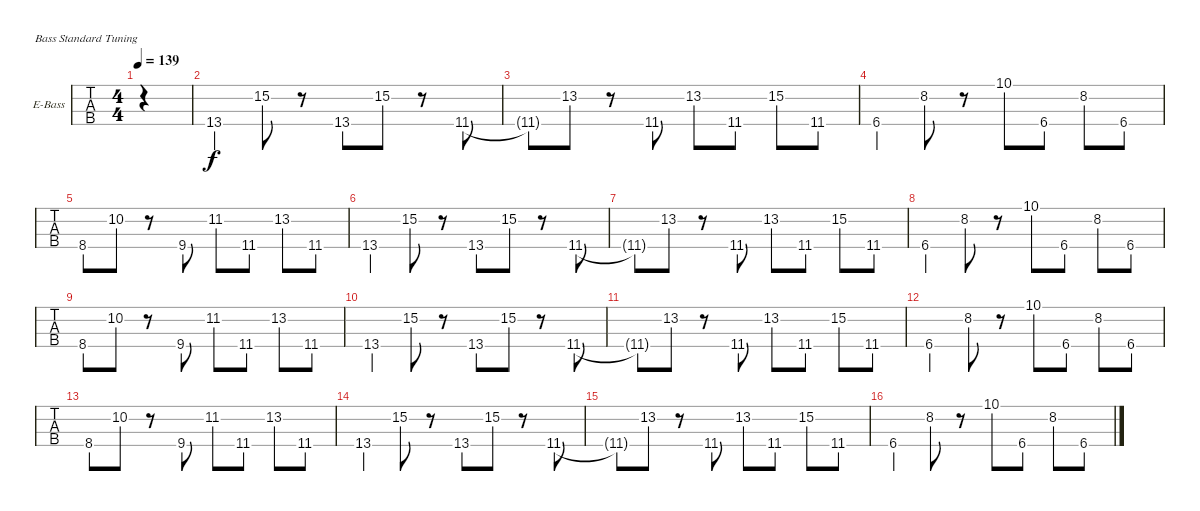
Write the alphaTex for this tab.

\defaultSystemsLayout 4
\bracketExtendMode groupsimilarinstruments
\firstSystemTrackNameOrientation horizontal
\otherSystemsTrackNameOrientation horizontal
\track ("Electric Bass" "E-Bass") {solo instrument electricbassfinger}
\staff {tabs}
\tuning (G2 D2 A1 E1)
\ts (4 4)
\tempo 139
\clef f4
\ks c
|
13.4.4 15.2.8 r.8 13.4.8 15.2.8 r.8 11.4.8 |
11.4{t}.8 13.2.8 r.8 11.4.8 13.2.8 11.4.8 15.2.8 11.4.8 |
6.4.4 8.2.8 r.8 10.1{st}.8 6.4{st}.8 8.2.8 6.4.8 |
8.4.8 10.2.8 r.8 9.4.8 11.2.8 11.4.8 13.2.8 11.4.8 |
13.4.4 15.2.8 r.8 13.4.8 15.2.8 r.8 11.4.8 |
11.4{t}.8 13.2.8 r.8 11.4.8 13.2.8 11.4.8 15.2.8 11.4.8 |
6.4.4 8.2.8 r.8 10.1{st}.8 6.4{st}.8 8.2.8 6.4.8 |
8.4.8 10.2.8 r.8 9.4.8 11.2.8 11.4.8 13.2.8 11.4.8 |
13.4.4 15.2.8 r.8 13.4.8 15.2.8 r.8 11.4.8 |
11.4{t}.8 13.2.8 r.8 11.4.8 13.2.8 11.4.8 15.2.8 11.4.8 |
6.4.4 8.2.8 r.8 10.1{st}.8 6.4{st}.8 8.2.8 6.4.8 |
8.4.8 10.2.8 r.8 9.4.8 11.2.8 11.4.8 13.2.8 11.4.8 |
13.4.4 15.2.8 r.8 13.4.8 15.2.8 r.8 11.4.8 |
11.4{t}.8 13.2.8 r.8 11.4.8 13.2.8 11.4.8 15.2.8 11.4.8 |
6.4.4 8.2.8 r.8 10.1{st}.8 6.4{st}.8 8.2.8 6.4.8
